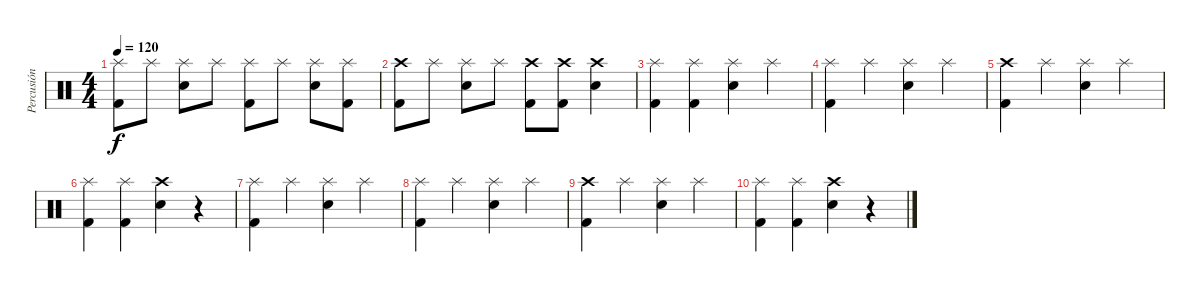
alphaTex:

\track ("Percusión" "Percusión") {instrument percussion}
\staff {score}
\articulation defaults
\ts (4 4)
\tempo 120
\clef neutral
\ks c
("Splash (hit)" "Kick (hit) 2").8{dy f} "Splash (hit)".8 ("Splash (hit)" "Electric Snare (hit)").8 "Splash (hit)".8 ("Splash (hit)" "Kick (hit) 2").8 "Splash (hit)".8 ("Splash (hit)" "Electric Snare (hit)").8 ("Splash (hit)" "Kick (hit) 2").8 |
("Crash high (hit)" "Kick (hit) 2").8 "Splash (hit)".8 ("Splash (hit)" "Electric Snare (hit)").8 "Splash (hit)".8 ("Crash high (hit)" "Kick (hit) 2").8 ("Crash high (hit)" "Kick (hit) 2").8 ("Crash high (hit)" "Electric Snare (hit)").4 |
("Splash (hit)" "Kick (hit) 2").4 ("Splash (hit)" "Kick (hit) 2").4 ("Splash (hit)" "Electric Snare (hit)").4 "Splash (hit)".4 |
("Splash (hit)" "Kick (hit) 2").4 "Splash (hit)".4 ("Splash (hit)" "Electric Snare (hit)").4 "Splash (hit)".4 |
("Crash high (hit)" "Kick (hit) 2").4 "Splash (hit)".4 ("Splash (hit)" "Electric Snare (hit)").4 "Splash (hit)".4 |
("Splash (hit)" "Kick (hit) 2").4 ("Splash (hit)" "Kick (hit) 2").4 ("Crash high (hit)" "Electric Snare (hit)").4 r.4 |
("Splash (hit)" "Kick (hit) 2").4 "Splash (hit)".4 ("Splash (hit)" "Electric Snare (hit)").4 "Splash (hit)".4 |
("Splash (hit)" "Kick (hit) 2").4 "Splash (hit)".4 ("Splash (hit)" "Electric Snare (hit)").4 "Splash (hit)".4 |
("Crash high (hit)" "Kick (hit) 2").4 "Splash (hit)".4 ("Splash (hit)" "Electric Snare (hit)").4 "Splash (hit)".4 |
("Splash (hit)" "Kick (hit) 2").4 ("Splash (hit)" "Kick (hit) 2").4 ("Crash high (hit)" "Electric Snare (hit)").4 r.4
